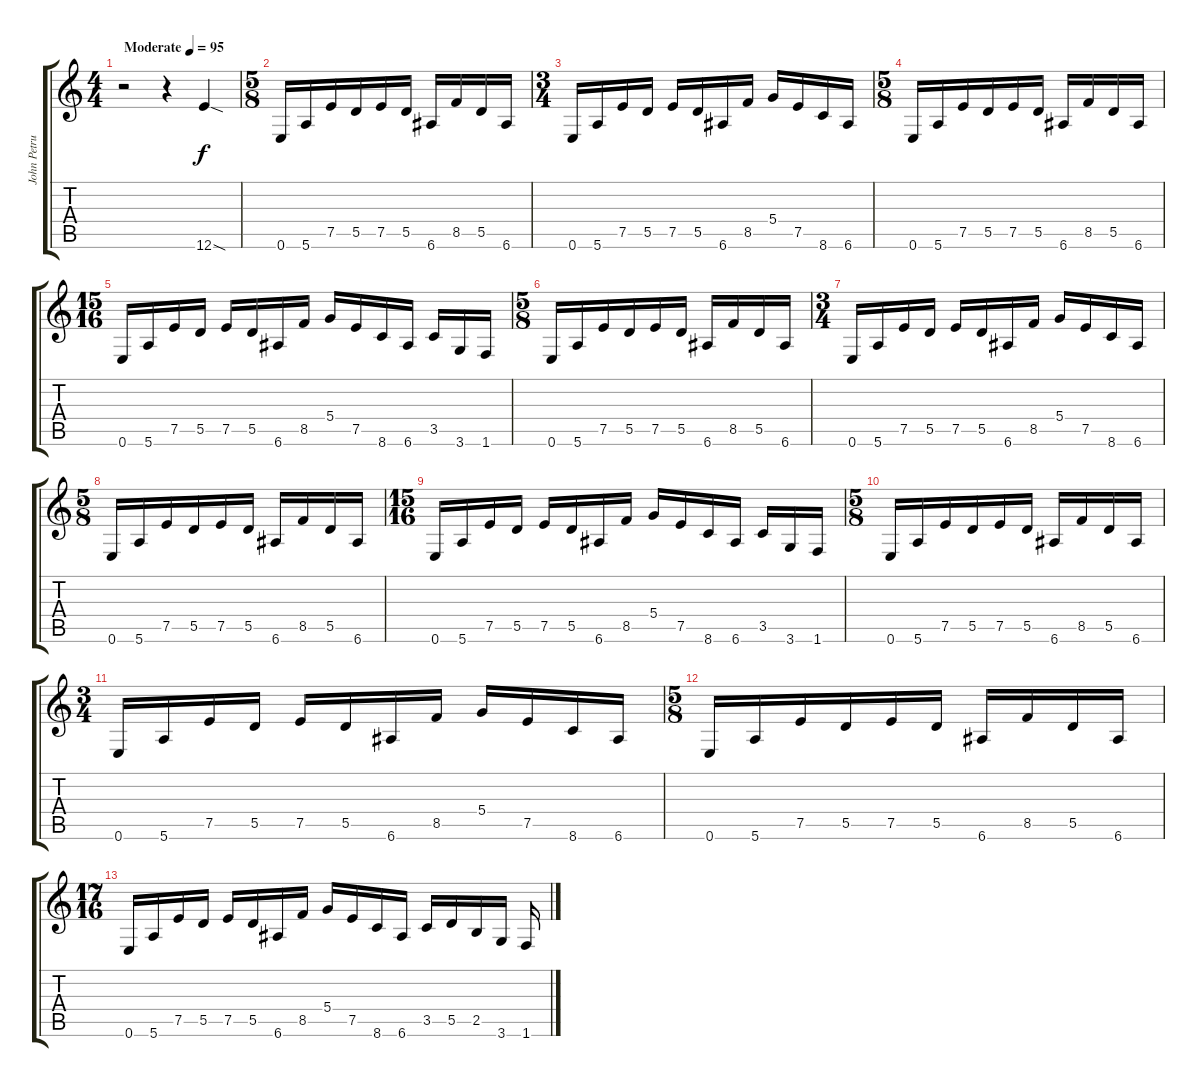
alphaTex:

\track ("John Petrucci" "John Petru") {instrument distortionguitar}
\staff {score tabs}
\tuning (E4 B3 G3 D3 A2 E2) {hide}
\ts (4 4)
\tempo (95 "Moderate")
\clef g2
\ks c
r.2{dy f instrument distortionguitar} r.4 12.6{sod}.4 |
\ts (5 8)
0.6.16 5.6.16 7.5.16 5.5.16 7.5.16 5.5.16 6.6.16 8.5.16 5.5.16 6.6.16 |
\ts (3 4)
0.6.16 5.6.16 7.5.16 5.5.16 7.5.16 5.5.16 6.6.16 8.5.16 5.4.16 7.5.16 8.6.16 6.6.16 |
\ts (5 8)
0.6.16 5.6.16 7.5.16 5.5.16 7.5.16 5.5.16 6.6.16 8.5.16 5.5.16 6.6.16 |
\ts (15 16)
0.6.16 5.6.16 7.5.16 5.5.16 7.5.16 5.5.16 6.6.16 8.5.16 5.4.16 7.5.16 8.6.16 6.6.16 3.5.16 3.6.16 1.6.16 |
\ts (5 8)
0.6.16 5.6.16 7.5.16 5.5.16 7.5.16 5.5.16 6.6.16 8.5.16 5.5.16 6.6.16 |
\ts (3 4)
0.6.16 5.6.16 7.5.16 5.5.16 7.5.16 5.5.16 6.6.16 8.5.16 5.4.16 7.5.16 8.6.16 6.6.16 |
\ts (5 8)
0.6.16 5.6.16 7.5.16 5.5.16 7.5.16 5.5.16 6.6.16 8.5.16 5.5.16 6.6.16 |
\ts (15 16)
0.6.16 5.6.16 7.5.16 5.5.16 7.5.16 5.5.16 6.6.16 8.5.16 5.4.16 7.5.16 8.6.16 6.6.16 3.5.16 3.6.16 1.6.16 |
\ts (5 8)
0.6.16 5.6.16 7.5.16 5.5.16 7.5.16 5.5.16 6.6.16 8.5.16 5.5.16 6.6.16 |
\ts (3 4)
0.6.16 5.6.16 7.5.16 5.5.16 7.5.16 5.5.16 6.6.16 8.5.16 5.4.16 7.5.16 8.6.16 6.6.16 |
\ts (5 8)
0.6.16 5.6.16 7.5.16 5.5.16 7.5.16 5.5.16 6.6.16 8.5.16 5.5.16 6.6.16 |
\ts (17 16)
0.6.16 5.6.16 7.5.16 5.5.16 7.5.16 5.5.16 6.6.16 8.5.16 5.4.16 7.5.16 8.6.16 6.6.16 3.5.16 5.5.16 2.5.16 3.6.16 1.6.16
